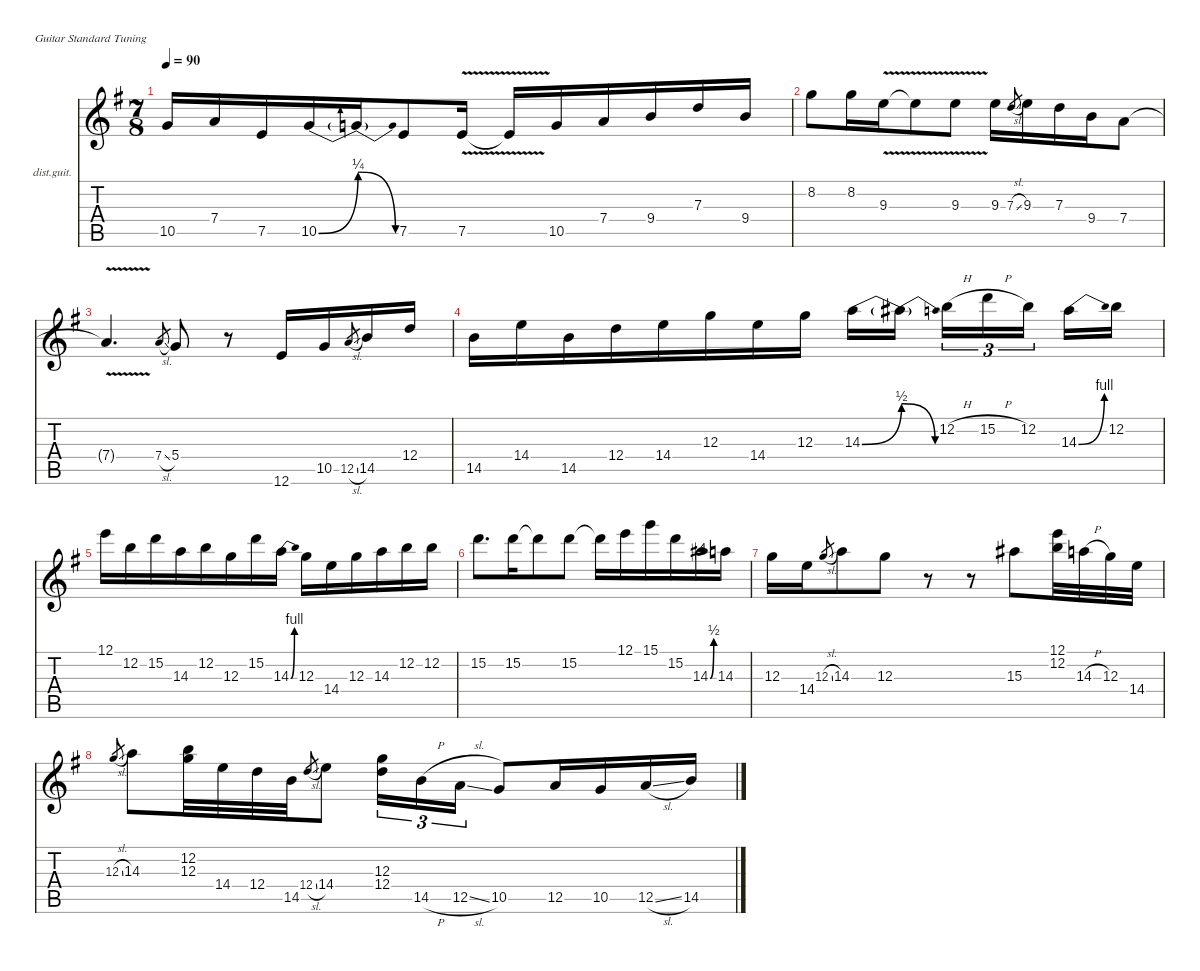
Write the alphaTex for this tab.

\defaultSystemsLayout 4
\hideDynamics
\bracketExtendMode nobrackets
\firstSystemTrackNameOrientation horizontal
\otherSystemsTrackNameOrientation horizontal
\track ("Lead" "dist.guit.") {instrument distortionguitar}
\staff {score tabs}
\tuning (E4 B3 G3 D3 A2 E2)
\ts (7 8)
\tempo 90
\clef g2
\ks g
10.5{acc forcenatural}.16{dy mp beam Up} 7.4{acc forcenatural}.16{beam Up} 7.5{acc forcenatural}.16{beam Up} 10.5{be (bend 0 0 60 1) acc forcenatural}.16{beam Up} 10.5{be (release 0 1 60 0) t acc forcenatural}.16{beam Up} 7.5{acc forcenatural}.8{beam Up} 7.5{v acc forcenatural}.16{beam Up} 7.5{v t acc forcenatural}.16{beam Up} 10.5{acc forcenatural}.16{beam Up} 7.4{acc forcenatural}.16{beam Up} 9.4{acc forcenatural}.16{beam Up} 7.3{acc forcenatural}.16{beam Down} 9.4{acc forcenatural}.16{beam Down} |
8.2{acc forcenatural}.8{beam Down} 8.2{acc forcenatural}.16{beam Down} 9.3{v acc forcenatural}.16{beam Down} 9.3{v t acc forcenatural}.8{beam Down} 9.3{v acc forcenatural}.8{beam Down} 9.3{acc forcenatural}.16{beam Down} 7.3{sl acc forcenatural}.8{gr dy p beam Up} 9.3{acc forcenatural}.16{dy mp beam Down} 7.3{acc forcenatural}.16{beam Down} 9.4{acc forcenatural}.16{beam Down} 7.4{acc forcenatural}.8{beam Up} |
7.4{v t acc forcenatural}.4{d beam Up} 7.4{sl acc forcenatural}.8{gr dy p beam Up} 5.4{acc forcenatural}.8{dy mp beam Up} r.8{beam Up} 12.6{acc forcenatural}.16{beam Up} 10.5{acc forcenatural}.16{beam Up} 12.5{sl acc forcenatural}.8{gr dy p beam Up} 14.5{acc forcenatural}.16{dy mp beam Down} 12.4{acc forcenatural}.16{beam Down} |
14.5{acc forcenatural}.16{beam Down} 14.4{acc forcenatural}.16{beam Down} 14.5{acc forcenatural}.16{beam Down} 12.4{acc forcenatural}.16{beam Down} 14.4{acc forcenatural}.16{beam Down} 12.3{acc forcenatural}.16{beam Down} 14.4{acc forcenatural}.16{beam Down} 12.3{acc forcenatural}.16{beam Down} 14.3{be (bend 0 0 60 2) acc forcenatural}.16{beam Down} 14.3{be (release 0 2 60 0) t}.16{beam Down} 12.2{h acc forcenatural}.16{tu (3 2) beam Down} 15.2{h acc forcenatural}.16{tu (3 2) beam Down} 12.2{acc forcenatural}.16{tu (3 2) beam Down} 14.3{be (bend 0 0 9.999999599999999 4) acc forcenatural}.16{beam Down} 12.2{acc forcenatural}.16{beam Down} |
12.1{acc forcenatural}.16{beam Down} 12.2{acc forcenatural}.16{beam Down} 15.2{acc forcenatural}.16{beam Down} 14.3{acc forcenatural}.16{beam Down} 12.2{acc forcenatural}.16{beam Down} 12.3{acc forcenatural}.16{beam Down} 15.2{acc forcenatural}.16{beam Down} 14.3{be (bend 0 0 9.999999599999999 4) acc forcenatural}.16{beam Down} 12.3{acc forcenatural}.16{beam Down} 14.4{acc forcenatural}.16{beam Down} 12.3{acc forcenatural}.16{beam Down} 14.3{acc forcenatural}.16{beam Down} 12.2{acc forcenatural}.16{beam Down} 12.2{acc forcenatural}.16{beam Down} |
15.2{acc forcenatural}.8{d beam Down} 15.2{acc forcenatural}.16{beam Down} 15.2{t acc forcenatural}.8{beam Down} 15.2{acc forcenatural}.8{beam Down} 15.2{t acc forcenatural}.16{beam Down} 12.1{acc forcenatural}.16{beam Down} 15.1{acc forcenatural}.16{beam Down} 15.2{acc forcenatural}.16{beam Down} 14.3{be (bend 0 0 9.999999599999999 2) acc forcenatural}.16{beam Down} 14.3{acc forcenatural}.16{beam Down} |
12.3{acc forcenatural}.16{beam Down} 14.4{acc forcenatural}.16{beam Down} 12.3{sl acc forcenatural}.8{gr dy p beam Up} 14.3{acc forcenatural}.8{dy mp beam Down} 12.3{acc forcenatural}.8{beam Down} r.8{beam Down} r.8{beam Down} 15.3{acc #}.8{beam Down} (12.1{acc forcenatural} 12.2{acc forcenatural}).32{beam Down} 14.3{h acc forcenatural}.32{beam Down} 12.3{acc forcenatural}.32{beam Down} 14.4{acc forcenatural}.32{beam Down} |
12.3{sl acc forcenatural}.8{gr dy p beam Up} 14.3{acc forcenatural}.8{dy mp beam Down} (12.2{acc forcenatural} 12.3{acc forcenatural}).32{beam Down} 14.4{acc forcenatural}.32{beam Down} 12.4{acc forcenatural}.32{beam Down} 14.5{acc forcenatural}.32{beam Down} 12.4{sl acc forcenatural}.8{gr dy p beam Up} 14.4{acc forcenatural}.8{dy mp beam Down} (12.3{acc forcenatural} 12.4{acc forcenatural}).16{tu (3 2) beam Down} 14.5{h acc forcenatural}.16{tu (3 2) beam Down} 12.5{sl acc forcenatural}.16{tu (3 2) beam Down} 10.5{acc forcenatural}.8{beam Up} 12.5{acc forcenatural}.16{beam Up} 10.5{acc forcenatural}.16{beam Up} 12.5{sl acc forcenatural}.16{beam Up} 14.5{acc forcenatural}.16{beam Up}
